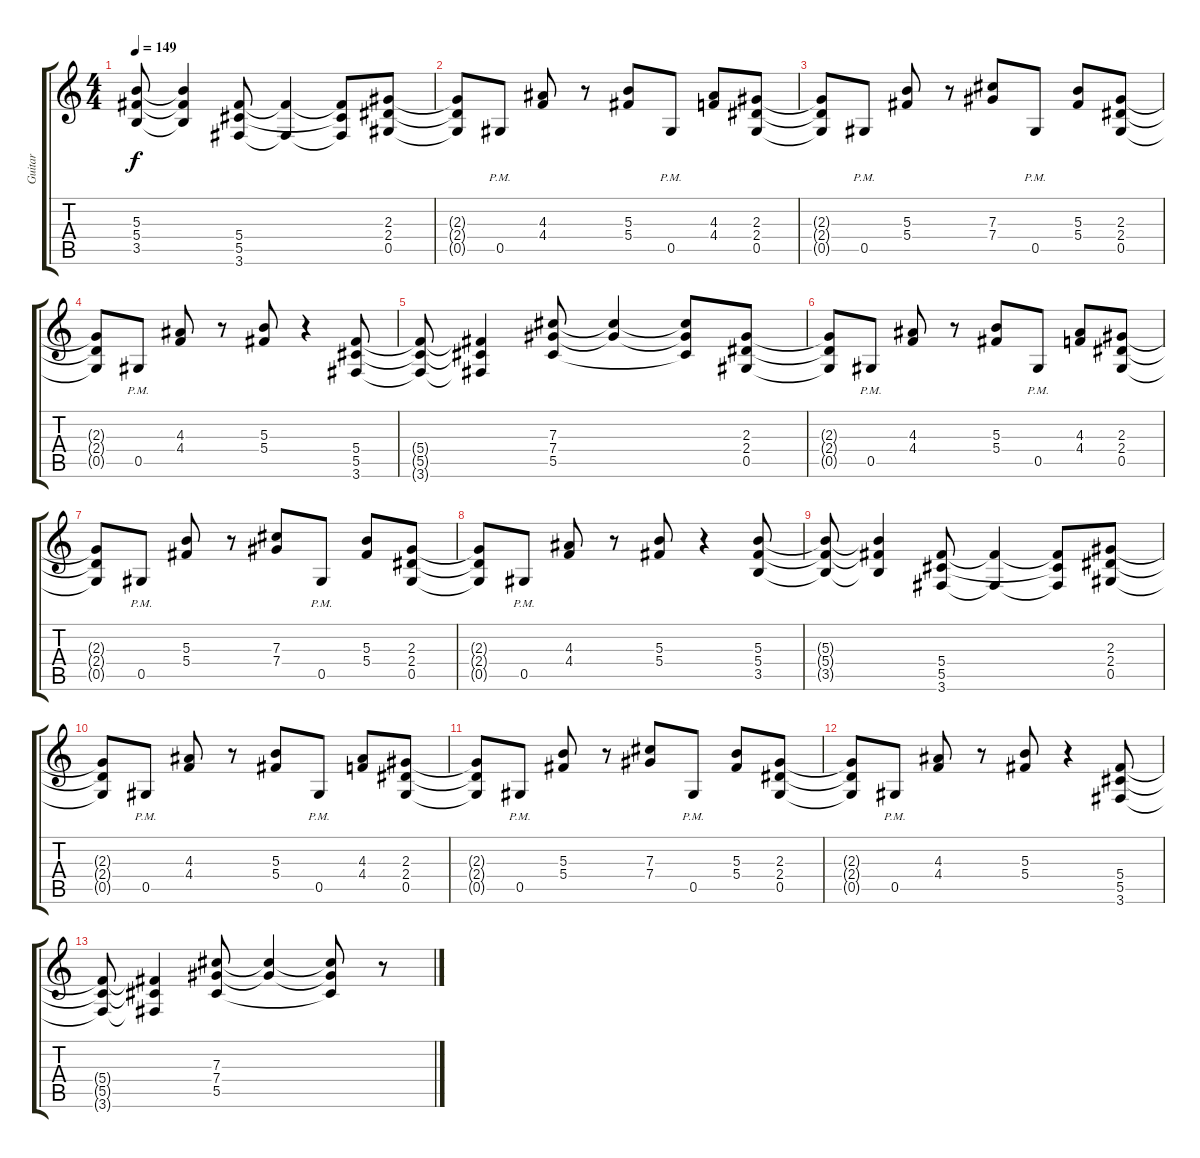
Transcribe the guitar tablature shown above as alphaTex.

\track ("Guitar" "Guitar") {instrument distortionguitar}
\staff {score tabs}
\tuning (Eb4 Bb3 Gb3 Db3 Ab2 Eb2) {hide}
\ts (4 4)
\tempo 149
\clef g2
\ks c
(5.3{t} 5.4{t} 3.5{t}).8{dy f} (5.3{t} 5.4{t} 3.5{t}).4 (5.4 5.5 3.6).8 (5.4{t} 3.6{t}).4 (5.4{t} 5.5{t} 3.6{t}).8 (2.3 2.4 0.5).8 |
(2.3{t} 2.4{t} 0.5{t}).8 0.5{pm}.8 (4.3 4.4).8 r.8 (5.3 5.4).8 0.5{pm}.8 (4.3 4.4).8 (2.3 2.4 0.5).8 |
(2.3{t} 2.4{t} 0.5{t}).8 0.5{pm}.8 (5.3 5.4).8 r.8 (7.3 7.4).8 0.5{pm}.8 (5.3 5.4).8 (2.3 2.4 0.5).8 |
(2.3{t} 2.4{t} 0.5{t}).8 0.5{pm}.8 (4.3 4.4).8 r.8 (5.3 5.4).8 r.4 (5.4 5.5 3.6).8 |
(5.4{t} 5.5{t} 3.6{t}).8 (5.4{t} 5.5{t} 3.6{t}).4 (7.3 7.4 5.5).8 (7.3{t} 7.4{t}).4 (7.3{t} 7.4{t} 5.5{t}).8 (2.3 2.4 0.5).8 |
(2.3{t} 2.4{t} 0.5{t}).8 0.5{pm}.8 (4.3 4.4).8 r.8 (5.3 5.4).8 0.5{pm}.8 (4.3 4.4).8 (2.3 2.4 0.5).8 |
(2.3{t} 2.4{t} 0.5{t}).8 0.5{pm}.8 (5.3 5.4).8 r.8 (7.3 7.4).8 0.5{pm}.8 (5.3 5.4).8 (2.3 2.4 0.5).8 |
(2.3{t} 2.4{t} 0.5{t}).8 0.5{pm}.8 (4.3 4.4).8 r.8 (5.3 5.4).8 r.4 (5.3 5.4 3.5).8 |
(5.3{t} 5.4{t} 3.5{t}).8 (5.3{t} 5.4{t} 3.5{t}).4 (5.4 5.5 3.6).8 (5.4{t} 3.6{t}).4 (5.4{t} 5.5{t} 3.6{t}).8 (2.3 2.4 0.5).8 |
(2.3{t} 2.4{t} 0.5{t}).8{volume 0} 0.5{pm}.8 (4.3 4.4).8 r.8 (5.3 5.4).8 0.5{pm}.8 (4.3 4.4).8 (2.3 2.4 0.5).8 |
(2.3{t} 2.4{t} 0.5{t}).8 0.5{pm}.8 (5.3 5.4).8 r.8 (7.3 7.4).8 0.5{pm}.8 (5.3 5.4).8 (2.3 2.4 0.5).8 |
(2.3{t} 2.4{t} 0.5{t}).8 0.5{pm}.8 (4.3 4.4).8 r.8 (5.3 5.4).8 r.4 (5.4 5.5 3.6).8 |
(5.4{t} 5.5{t} 3.6{t}).8 (5.4{t} 5.5{t} 3.6{t}).4 (7.3 7.4 5.5).8 (7.3{t} 7.4{t}).4 (7.3{t} 7.4{t} 5.5{t}).8 r.8
